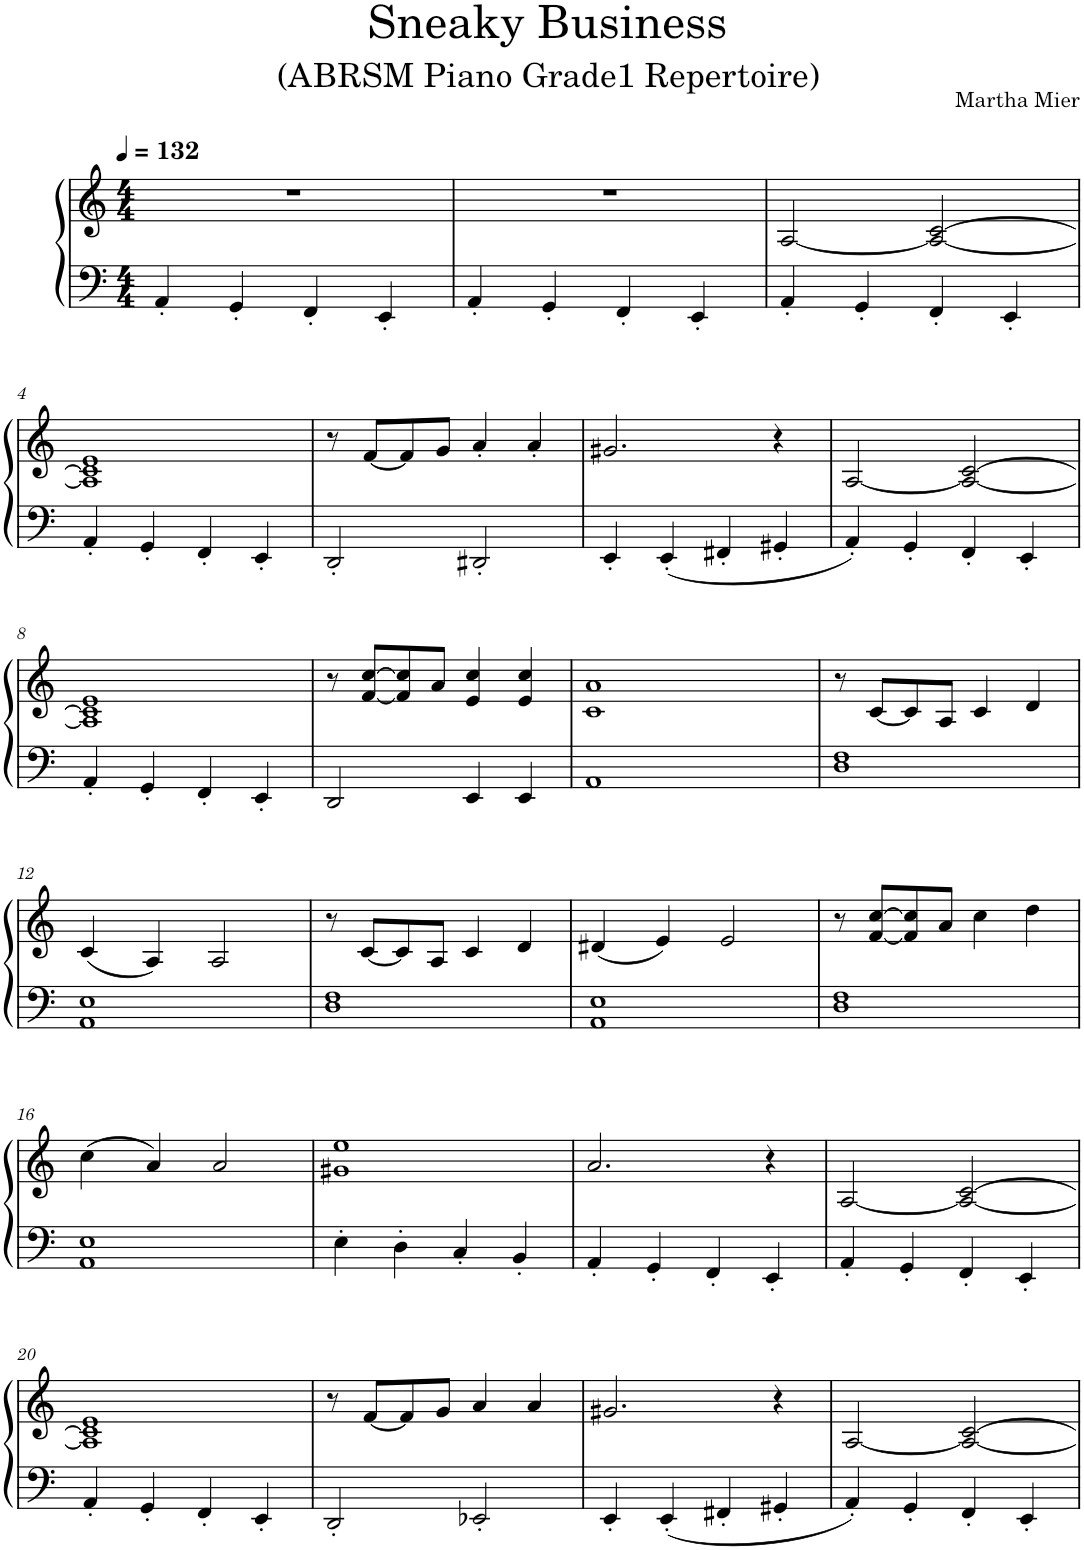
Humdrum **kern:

**kern	**kern
*part1	*part1
*staff2	*staff1
*I"Piano	*
*I'Pno.	*
*clefF4	*clefG2
*k[]	*k[]
*M4/4	*M4/4
*MM132	*MM132
=1	=1
4AA'/	1r
4GG'/	.
4FF'/	.
4EE'/	.
=2	=2
4AA'/	1r
4GG'/	.
4FF'/	.
4EE'/	.
=3	=3
4AA'/	[2A/
4GG'/	.
4FF'/	2A/_ [2c/
4EE'/	.
!!LO:LB:g=z
=4	=4
4AA'/	1A] 1c] 1e
4GG'/	.
4FF'/	.
4EE'/	.
=5	=5
2DD'/	8r
.	[8f/L
.	8f/]
.	8g/J
2DD#X'/	4a'/
.	4a'/
=6	=6
4EE'/	2.g#X/
4EE'/	.
4FF#X'/	.
4GG#X'/	4r
=7	=7
4AA'/	[2A/
4GG'/	.
4FF'/	2A/_ [2c/
4EE'/	.
!!LO:LB:g=z
=8	=8
4AA'/	1A] 1c] 1e
4GG'/	.
4FF'/	.
4EE'/	.
=9	=9
2DD/	8r
.	[8f/ [8cc/L
.	8f/] 8cc/]
.	8a/J
4EE/	4e/ 4cc/
4EE/	4e/ 4cc/
=10	=10
1AA	1c 1a
=11	=11
1D 1F	8r
.	[8c/L
.	8c/]
.	8A/J
.	4c/
.	4d/
!!LO:LB:g=z
=12	=12
1AA 1E	(4c/
.	4A/)
.	2A/
=13	=13
1D 1F	8r
.	[8c/L
.	8c/]
.	8A/J
.	4c/
.	4d/
=14	=14
1AA 1E	(4d#X/
.	4e/)
.	2e/
=15	=15
1D 1F	8r
.	[8f/ [8cc/L
.	8f/] 8cc/]
.	8a/J
.	4cc\
.	4dd\
!!LO:LB:g=z
=16	=16
1AA 1E	(4cc\
.	4a/)
.	2a/
=17	=17
4E'\	1g#X 1ee
4D'\	.
4C'/	.
4BB'/	.
=18	=18
4AA'/	2.a/
4GG'/	.
4FF'/	.
4EE'/	4r
=19	=19
4AA'/	[2A/
4GG'/	.
4FF'/	2A/_ [2c/
4EE'/	.
!!LO:LB:g=z
=20	=20
4AA'/	1A] 1c] 1e
4GG'/	.
4FF'/	.
4EE'/	.
=21	=21
2DD'/	8r
.	[8f/L
.	8f/]
.	8g/J
2EE-X'/	4a/
.	4a/
=22	=22
4EE'/	2.g#X/
4EE'/	.
4FF#X'/	.
4GG#X'/	4r
=23	=23
4AA'/	[2A/
4GG'/	.
4FF'/	2A/_ [2c/
4EE'/	.
=	=
*-	*-
